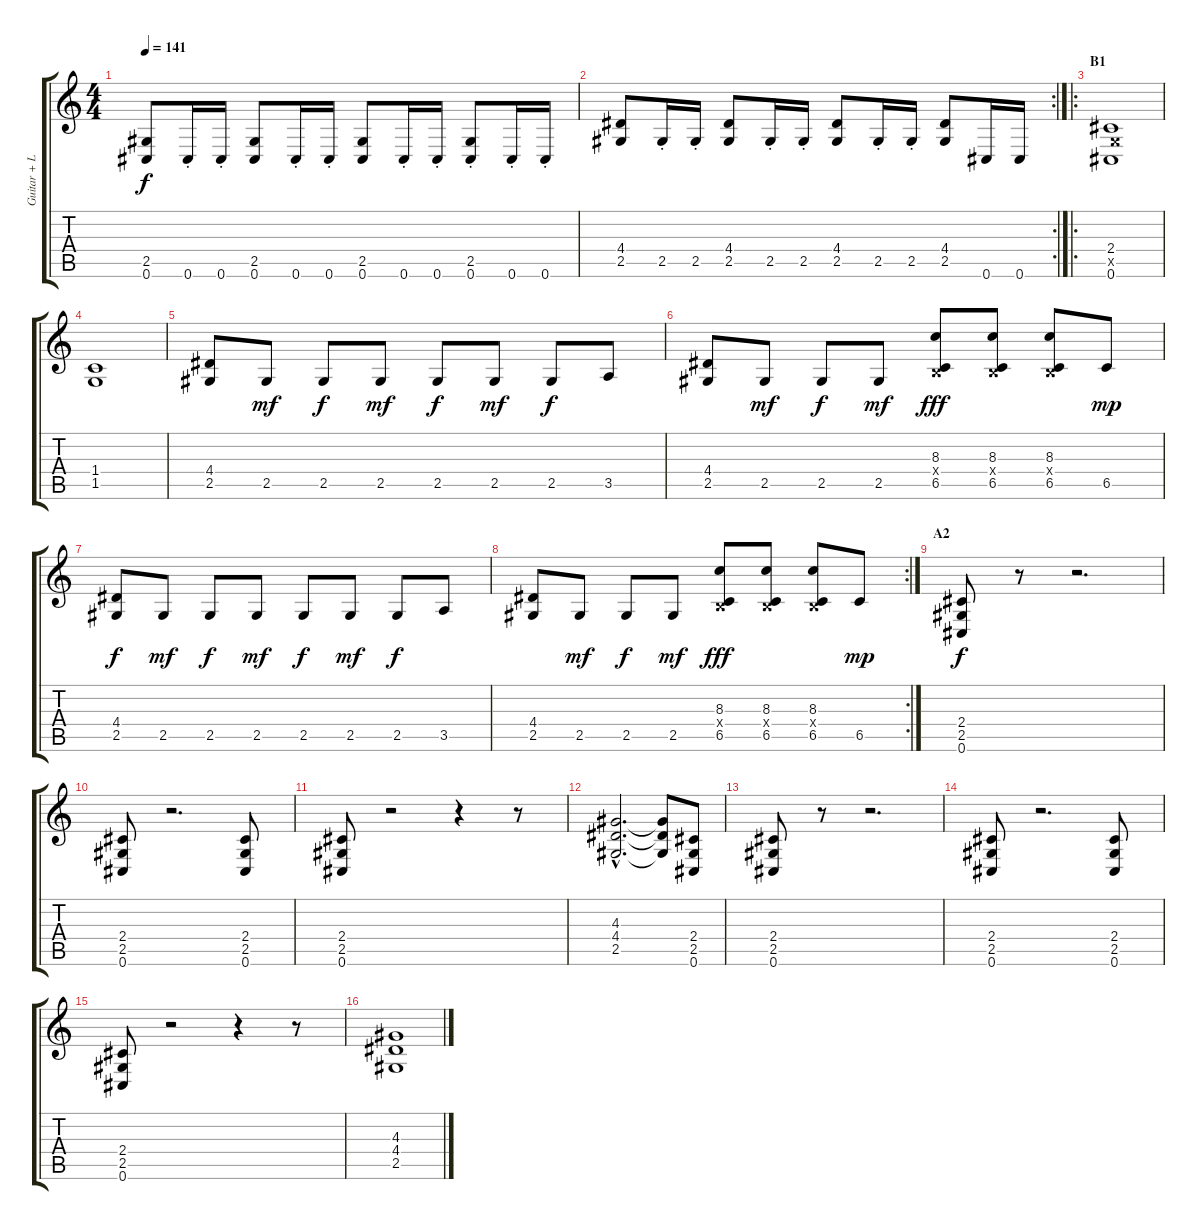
\track ("Guitar + Lead" "Guitar + L") {instrument overdrivenguitar}
\staff {score tabs}
\tuning (Db4 Ab3 E3 B2 Gb2 Db2) {hide}
\ts (4 4)
\tempo 141
\clef g2
\ks c
(2.5 0.6).8{dy f} 0.6{st}.16 0.6{st}.16 (2.5 0.6).8 0.6{st}.16 0.6{st}.16 (2.5 0.6).8 0.6{st}.16 0.6{st}.16 (2.5 0.6{st}).8 0.6{st}.16 0.6{st}.16 |
\rc 2
(4.4 2.5).8 2.5{st}.16 2.5{st}.16 (4.4 2.5).8 2.5{st}.16 2.5{st}.16 (4.4 2.5).8 2.5{st}.16 2.5{st}.16 (4.4 2.5).8 0.6.16 0.6.16 |
\ro
\section ("" "B1")
(2.4 1.5{x} 0.6).1 |
(1.4 1.5).1 |
(4.4 2.5).8 2.5.8{dy mf} 2.5.8{dy f} 2.5.8{dy mf} 2.5.8{dy f} 2.5.8{dy mf} 2.5.8{dy f} 3.5.8 |
(4.4 2.5).8 2.5.8{dy mf} 2.5.8{dy f} 2.5.8{dy mf} (8.3 0.4{x} 6.5).8{dy fff} (8.3 0.4{x} 6.5).8 (8.3 0.4{x} 6.5).8 6.5.8{dy mp} |
(4.4 2.5).8{dy f} 2.5.8{dy mf} 2.5.8{dy f} 2.5.8{dy mf} 2.5.8{dy f} 2.5.8{dy mf} 2.5.8{dy f} 3.5.8 |
\rc 2
(4.4 2.5).8 2.5.8{dy mf} 2.5.8{dy f} 2.5.8{dy mf} (8.3 0.4{x} 6.5).8{dy fff} (8.3 0.4{x} 6.5).8 (8.3 0.4{x} 6.5).8 6.5.8{dy mp} |
\section ("" "A2")
(2.4 2.5 0.6).8{dy f} r.8 r.2{d} |
(2.4 2.5 0.6).8 r.2{d} (2.4 2.5 0.6).8 |
(2.4 2.5 0.6).8 r.2 r.4 r.8 |
(4.3{hac} 4.4{hac} 2.5{hac}).2{d} (4.3{t} 4.4{t} 2.5{t}).8 (2.4 2.5 0.6).8 |
(2.4 2.5 0.6).8 r.8 r.2{d} |
(2.4 2.5 0.6).8 r.2{d} (2.4 2.5 0.6).8 |
(2.4 2.5 0.6).8 r.2 r.4 r.8 |
(4.3 4.4 2.5).1
